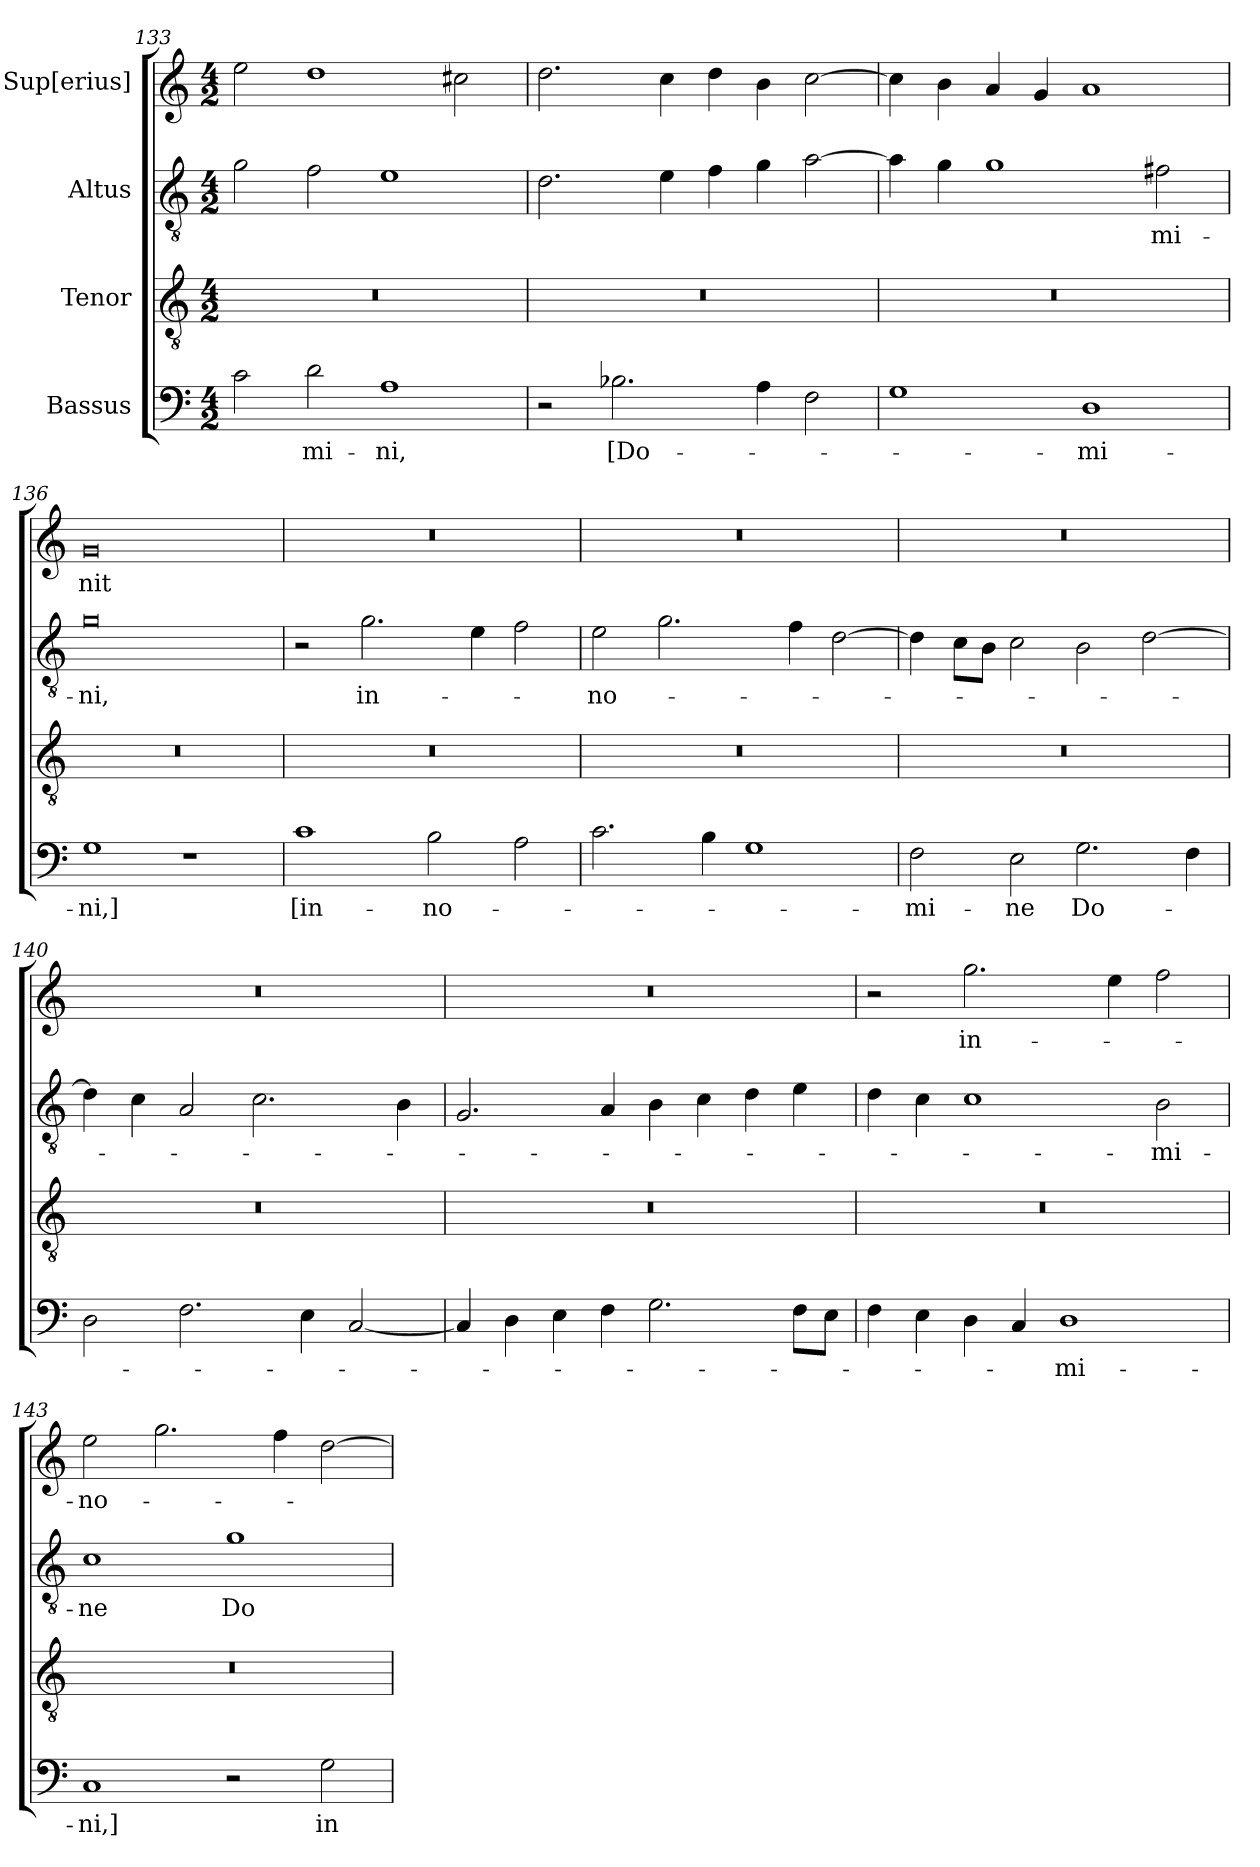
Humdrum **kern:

**kern	**text	**kern	**kern	**text	**kern	**text
*part4	*part4	*part3	*part2	*part2	*part1	*part1
*staff4	*staff4	*staff3	*staff2	*staff2	*staff1	*staff1
*I"Bassus	*	*I"Tenor	*I"Altus	*	*I"Sup[erius]	*
*clefF4	*	*clefGv2	*clefGv2	*	*clefG2	*
*k[]	*	*k[]	*k[]	*	*k[]	*
*M4/2	*	*M4/2	*M4/2	*	*M4/2	*
=133	=133	=133	=133	=133	=133	=133
2c\	.	0r	2g\	.	2ee\	.
2d\	-mi-	.	2f\	.	1dd\	.
1A\	-ni,	.	1e\	.	.	.
.	.	.	.	.	2cc#X\	.
=134	=134	=134	=134	=134	=134	=134
2r	.	0r	2.d\	.	2.dd\	.
2.B-X\	[Do-	.	.	.	.	.
.	.	.	4e\	.	4cc\	.
.	.	.	4f\	.	4dd\	.
4A\	.	.	4g\	.	4b\	.
2F\	.	.	[2a\	.	[2cc\	.
=135	=135	=135	=135	=135	=135	=135
1G\	.	0r	4a\]	.	4cc\]	.
.	.	.	4g\	.	4b\	.
.	.	.	1g\	.	4a/	.
.	.	.	.	.	4g/	.
1D\	-mi-	.	.	.	1a/	.
.	.	.	2f#X\	-mi-	.	.
=136	=136	=136	=136	=136	=136	=136
1G\	-ni,]	0r	0g\	-ni,	0g/	-nit
1r	.	.	.	.	.	.
=137	=137	=137	=137	=137	=137	=137
1c\	[in-	0r	2r	.	0r	.
.	.	.	2.g\	in-	.	.
2B\	no-	.	.	.	.	.
.	.	.	4e\	.	.	.
2A\	.	.	2f\	.	.	.
=138	=138	=138	=138	=138	=138	=138
2.c\	.	0r	2e\	no-	0r	.
.	.	.	2.g\	.	.	.
4B\	.	.	.	.	.	.
1G\	.	.	.	.	.	.
.	.	.	4f\	.	.	.
.	.	.	[2d\	.	.	.
=139	=139	=139	=139	=139	=139	=139
2F\	-mi-	0r	4d\]	.	0r	.
.	.	.	8c\L	.	.	.
.	.	.	8B\J	.	.	.
2E\	-ne	.	2c\	.	.	.
2.G\	Do-	.	2B\	.	.	.
.	.	.	[2d\	.	.	.
4F\	.	.	.	.	.	.
=140	=140	=140	=140	=140	=140	=140
2D\	.	0r	4d\]	.	0r	.
.	.	.	4c\	.	.	.
2.F\	.	.	2A/	.	.	.
.	.	.	2.c\	.	.	.
4E\	.	.	.	.	.	.
[2C/	.	.	.	.	.	.
.	.	.	4B\	.	.	.
=141	=141	=141	=141	=141	=141	=141
4C/]	.	0r	2.G/	.	0r	.
4D\	.	.	.	.	.	.
4E\	.	.	.	.	.	.
4F\	.	.	4A/	.	.	.
2.G\	.	.	4B\	.	.	.
.	.	.	4c\	.	.	.
.	.	.	4d\	.	.	.
8F\L	.	.	4e\	.	.	.
8E\J	.	.	.	.	.	.
=142	=142	=142	=142	=142	=142	=142
4F\	.	0r	4d\	.	2r	.
4E\	.	.	4c\	.	.	.
4D\	.	.	1c\	.	2.gg\	in-
4C/	.	.	.	.	.	.
1D\	-mi-	.	.	.	.	.
.	.	.	.	.	4ee\	.
.	.	.	2B\	-mi-	2ff\	.
=143	=143	=143	=143	=143	=143	=143
1C/	-ni,]	0r	1c\	-ne	2ee\	no-
.	.	.	.	.	2.gg\	.
2r	.	.	1g\	Do-	.	.
.	.	.	.	.	4ff\	.
2G\	in-	.	.	.	[2dd\	.
=	=	=	=	=	=	=
*-	*-	*-	*-	*-	*-	*-
